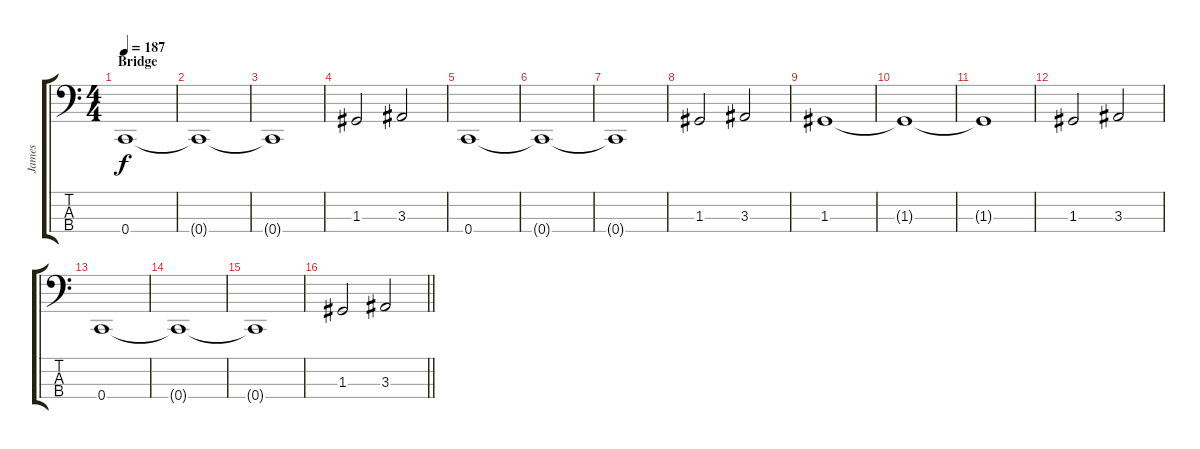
\track ("James" "James") {instrument electricbassfinger}
\staff {score tabs}
\tuning (F2 C2 G1 C1) {hide}
\ts (4 4)
\section ("" "Bridge")
\tempo 187
\clef f4
\ks c
0.4.1{dy f} |
0.4{t}.1 |
0.4{t}.1 |
1.3.2 3.3.2 |
0.4.1 |
0.4{t}.1 |
0.4{t}.1 |
1.3.2 3.3.2 |
1.3.1 |
1.3{t}.1 |
1.3{t}.1 |
1.3.2 3.3.2 |
0.4.1 |
0.4{t}.1 |
0.4{t}.1 |
\barLineRight lightlight
1.3.2 3.3.2
